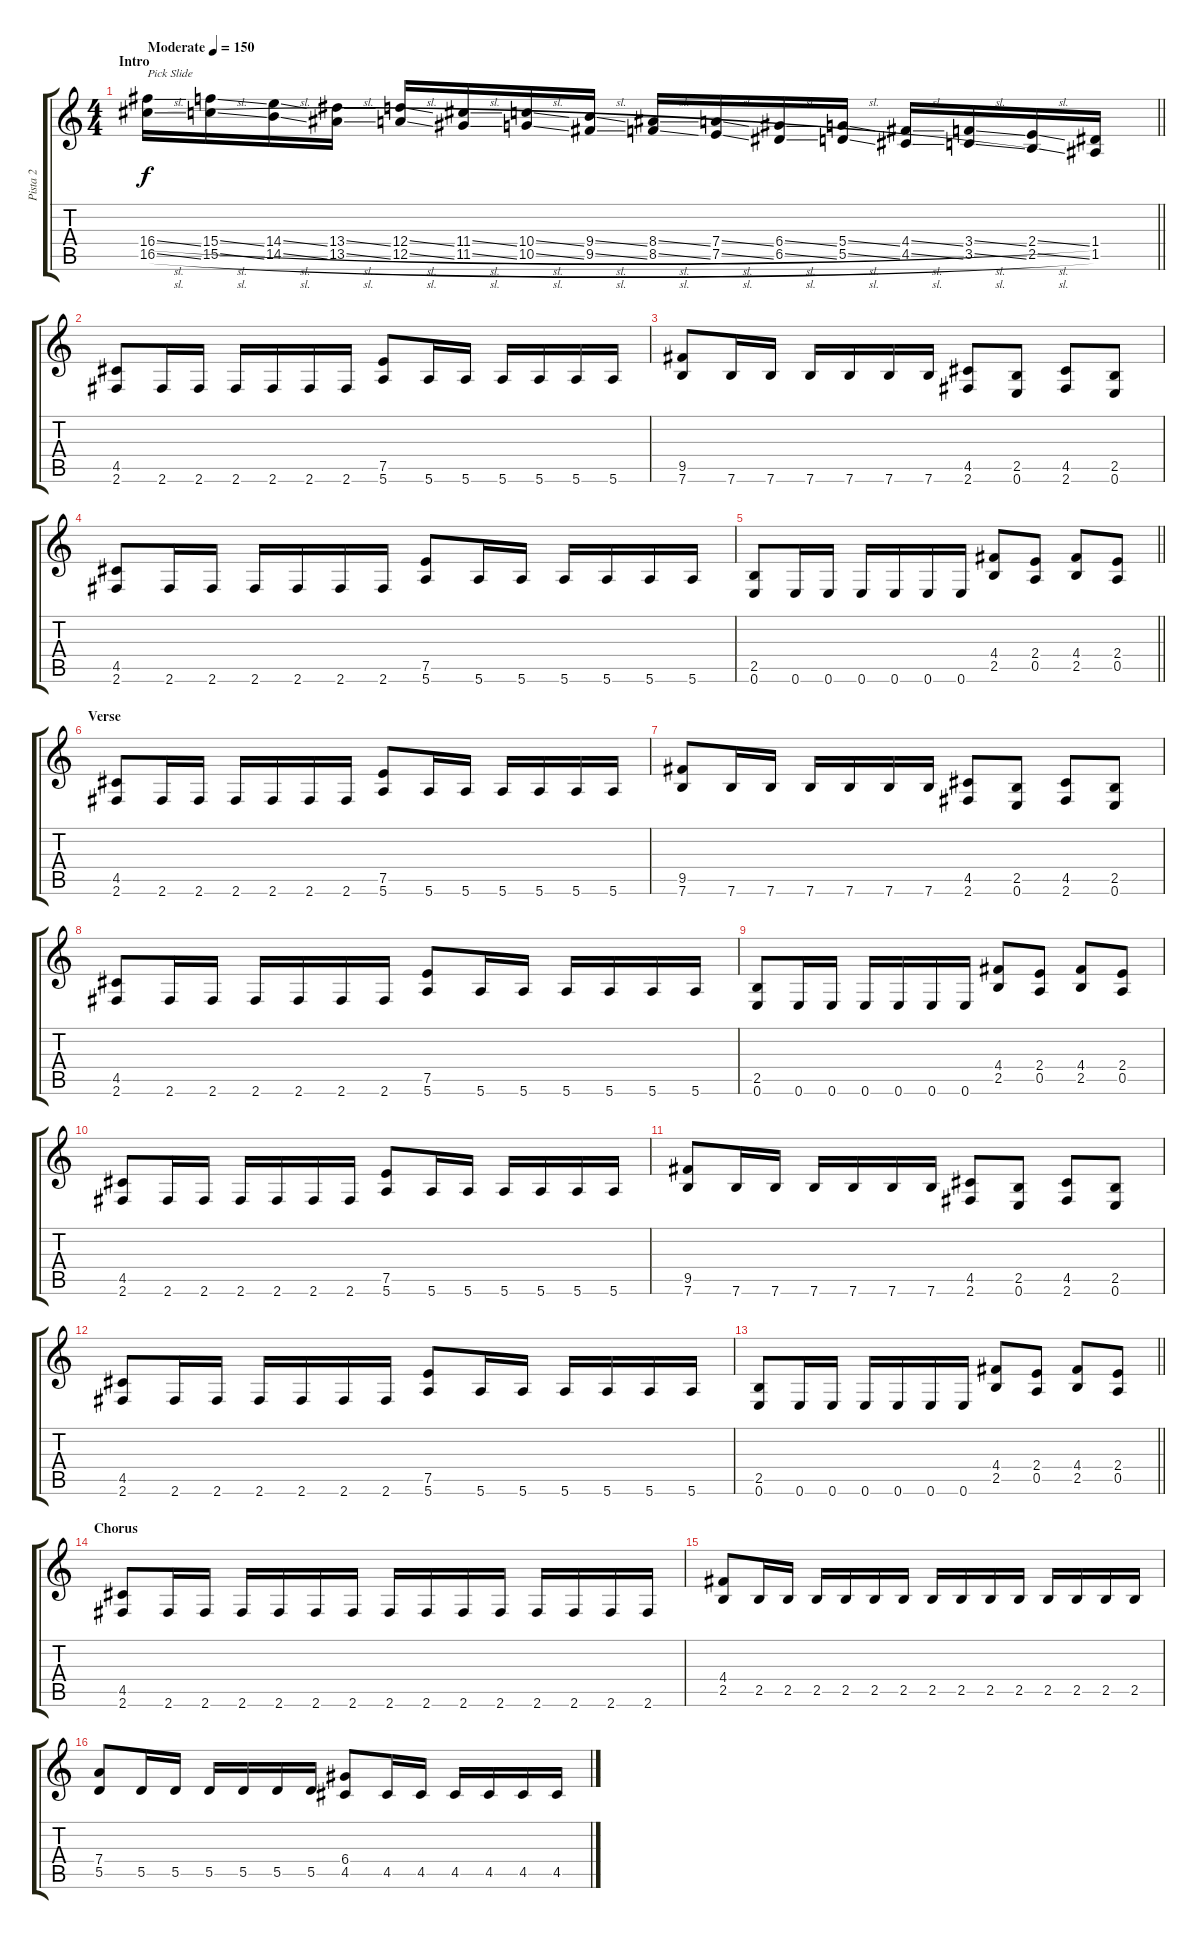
\track ("Pista 2" "Pista 2") {instrument distortionguitar}
\staff {score tabs}
\tuning (E4 B3 G3 D3 A2 E2) {hide}
\ts (4 4)
\section ("" "Intro")
\tempo (150 "Moderate")
\clef g2
\barLineRight lightlight
\ks c
(16.4{sl} 16.5{sl}).16{txt "Pick Slide" dy f instrument guitarharmonics} (15.4{sl} 15.5{sl}).16 (14.4{sl} 14.5{sl}).16 (13.4{sl} 13.5{sl}).16 (12.4{sl} 12.5{sl}).16 (11.4{sl} 11.5{sl}).16 (10.4{sl} 10.5{sl}).16 (9.4{sl} 9.5{sl}).16 (8.4{sl} 8.5{sl}).16 (7.4{sl} 7.5{sl}).16 (6.4{sl} 6.5{sl}).16 (5.4{sl} 5.5{sl}).16 (4.4{sl} 4.5{sl}).16 (3.4{sl} 3.5{sl}).16 (2.4{sl} 2.5{sl}).16 (1.4 1.5).16 |
(4.5 2.6).8{instrument distortionguitar} 2.6.16 2.6.16 2.6.16 2.6.16 2.6.16 2.6.16 (7.5 5.6).8 5.6.16 5.6.16 5.6.16 5.6.16 5.6.16 5.6.16 |
(9.5 7.6).8 7.6.16 7.6.16 7.6.16 7.6.16 7.6.16 7.6.16 (4.5 2.6).8 (2.5 0.6).8 (4.5 2.6).8 (2.5 0.6).8 |
(4.5 2.6).8 2.6.16 2.6.16 2.6.16 2.6.16 2.6.16 2.6.16 (7.5 5.6).8 5.6.16 5.6.16 5.6.16 5.6.16 5.6.16 5.6.16 |
\barLineRight lightlight
(2.5 0.6).8 0.6.16 0.6.16 0.6.16 0.6.16 0.6.16 0.6.16 (4.4 2.5).8 (2.4 0.5).8 (4.4 2.5).8 (2.4 0.5).8 |
\section ("" "Verse")
(4.5 2.6).8 2.6.16 2.6.16 2.6.16 2.6.16 2.6.16 2.6.16 (7.5 5.6).8 5.6.16 5.6.16 5.6.16 5.6.16 5.6.16 5.6.16 |
(9.5 7.6).8 7.6.16 7.6.16 7.6.16 7.6.16 7.6.16 7.6.16 (4.5 2.6).8 (2.5 0.6).8 (4.5 2.6).8 (2.5 0.6).8 |
(4.5 2.6).8 2.6.16 2.6.16 2.6.16 2.6.16 2.6.16 2.6.16 (7.5 5.6).8 5.6.16 5.6.16 5.6.16 5.6.16 5.6.16 5.6.16 |
(2.5 0.6).8 0.6.16 0.6.16 0.6.16 0.6.16 0.6.16 0.6.16 (4.4 2.5).8 (2.4 0.5).8 (4.4 2.5).8 (2.4 0.5).8 |
(4.5 2.6).8 2.6.16 2.6.16 2.6.16 2.6.16 2.6.16 2.6.16 (7.5 5.6).8 5.6.16 5.6.16 5.6.16 5.6.16 5.6.16 5.6.16 |
(9.5 7.6).8 7.6.16 7.6.16 7.6.16 7.6.16 7.6.16 7.6.16 (4.5 2.6).8 (2.5 0.6).8 (4.5 2.6).8 (2.5 0.6).8 |
(4.5 2.6).8 2.6.16 2.6.16 2.6.16 2.6.16 2.6.16 2.6.16 (7.5 5.6).8 5.6.16 5.6.16 5.6.16 5.6.16 5.6.16 5.6.16 |
\barLineRight lightlight
(2.5 0.6).8 0.6.16 0.6.16 0.6.16 0.6.16 0.6.16 0.6.16 (4.4 2.5).8 (2.4 0.5).8 (4.4 2.5).8 (2.4 0.5).8 |
\section ("" "Chorus")
(4.5 2.6).8 2.6.16 2.6.16 2.6.16 2.6.16 2.6.16 2.6.16 2.6.16 2.6.16 2.6.16 2.6.16 2.6.16 2.6.16 2.6.16 2.6.16 |
(4.4 2.5).8 2.5.16 2.5.16 2.5.16 2.5.16 2.5.16 2.5.16 2.5.16 2.5.16 2.5.16 2.5.16 2.5.16 2.5.16 2.5.16 2.5.16 |
(7.4 5.5).8 5.5.16 5.5.16 5.5.16 5.5.16 5.5.16 5.5.16 (6.4 4.5).8 4.5.16 4.5.16 4.5.16 4.5.16 4.5.16 4.5.16
